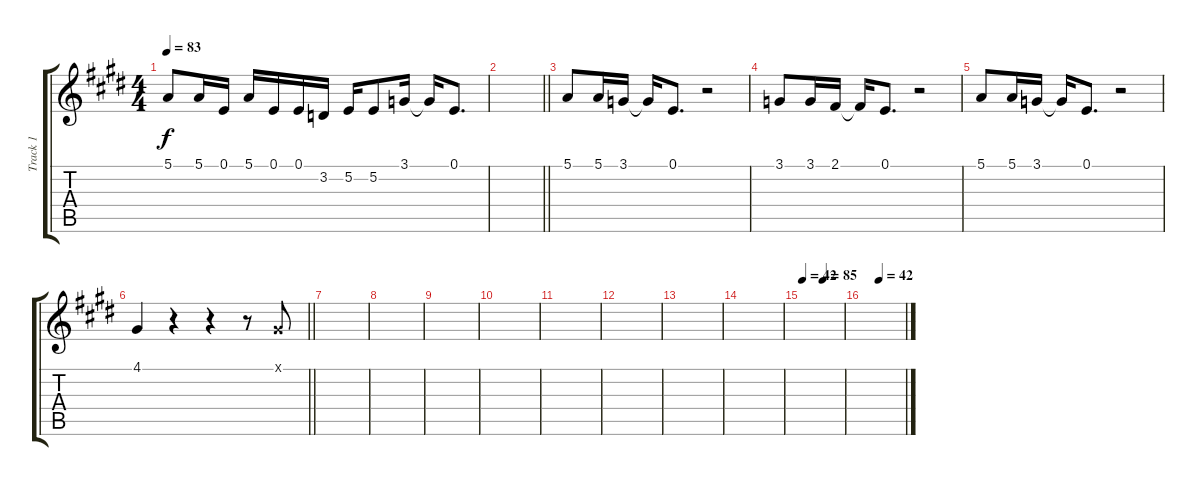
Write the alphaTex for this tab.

\track ("Track 1" "Track 1") {instrument tenorsax}
\staff {score tabs}
\tuning (E4 B3 G3 D3 A2 E2) {hide}
\ts (4 4)
\tempo 83
\clef g2
\ks e
5.1.8{dy f} 5.1.16 0.1.16 5.1.16 0.1.16 0.1.16 3.2.16 5.2.16 5.2.8 3.1.16 3.1{t}.16 0.1.8{d} |
\barLineRight lightlight
|
5.1.8 5.1.16 3.1.16 3.1{t}.16 0.1.8{d} r.2 |
3.1.8 3.1.16 2.1.16 2.1{t}.16 0.1.8{d} r.2 |
5.1.8 5.1.16 3.1.16 3.1{t}.16 0.1.8{d} r.2 |
\barLineRight lightlight
4.1.4 r.4 r.4 r.8 4.1{x}.8 |
|
|
|
|
|
|
|
|
\tempo 42
\tempo (85 0.5)
|
\tempo (42 0.375)
